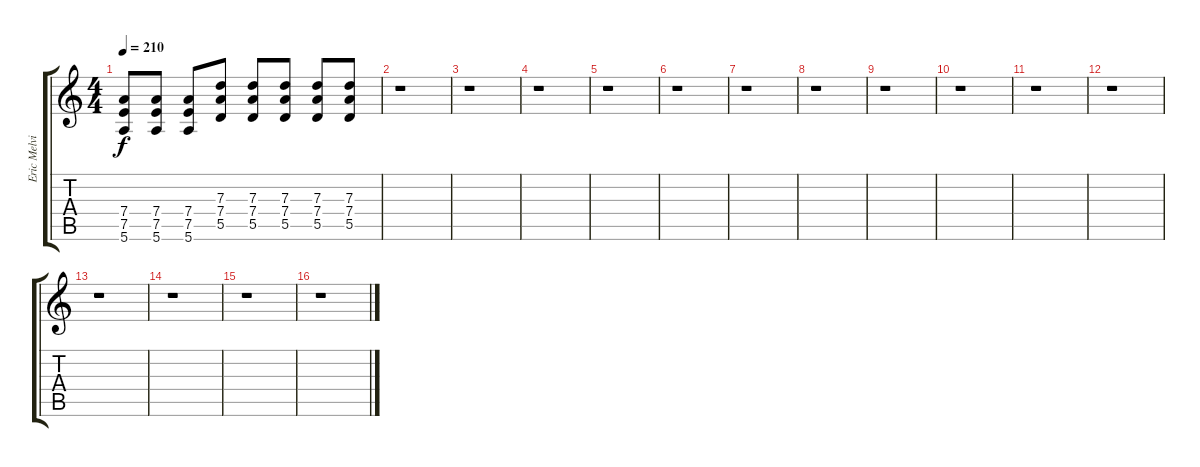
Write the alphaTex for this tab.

\track ("Eric Melvin" "Eric Melvi") {instrument distortionguitar}
\staff {score tabs}
\tuning (E4 B3 G3 D3 A2 E2) {hide}
\ts (4 4)
\tempo 210
\clef g2
\ks c
(7.4 7.5 5.6).8{dy f} (7.4 7.5 5.6).8 (7.4 7.5 5.6).8 (7.3 7.4 5.5).8 (7.3 7.4 5.5).8 (7.3 7.4 5.5).8 (7.3 7.4 5.5).8 (7.3 7.4 5.5).8 |
r.1 |
r.1 |
r.1 |
r.1 |
r.1 |
r.1 |
r.1 |
r.1 |
r.1 |
r.1 |
r.1 |
r.1 |
r.1 |
r.1 |
r.1
